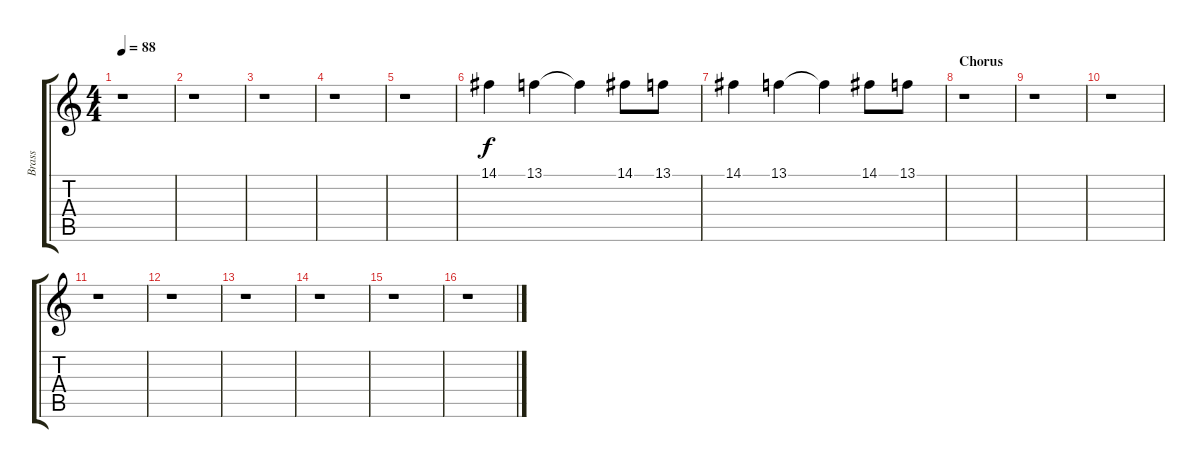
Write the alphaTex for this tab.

\track ("Brass" "Brass") {instrument synthbrass1}
\staff {score tabs}
\tuning (E4 B3 G3 D3 A2 E2) {hide}
\ts (4 4)
\tempo 88
\clef g2
\ks c
r.1{dy f} |
r.1 |
r.1 |
r.1 |
r.1 |
14.1.4 13.1.4 13.1{t}.4 14.1.8 13.1.8 |
14.1.4 13.1.4 13.1{t}.4 14.1.8 13.1.8 |
\section ("" "Chorus")
r.1 |
r.1 |
r.1 |
r.1 |
r.1 |
r.1 |
r.1 |
r.1 |
r.1
